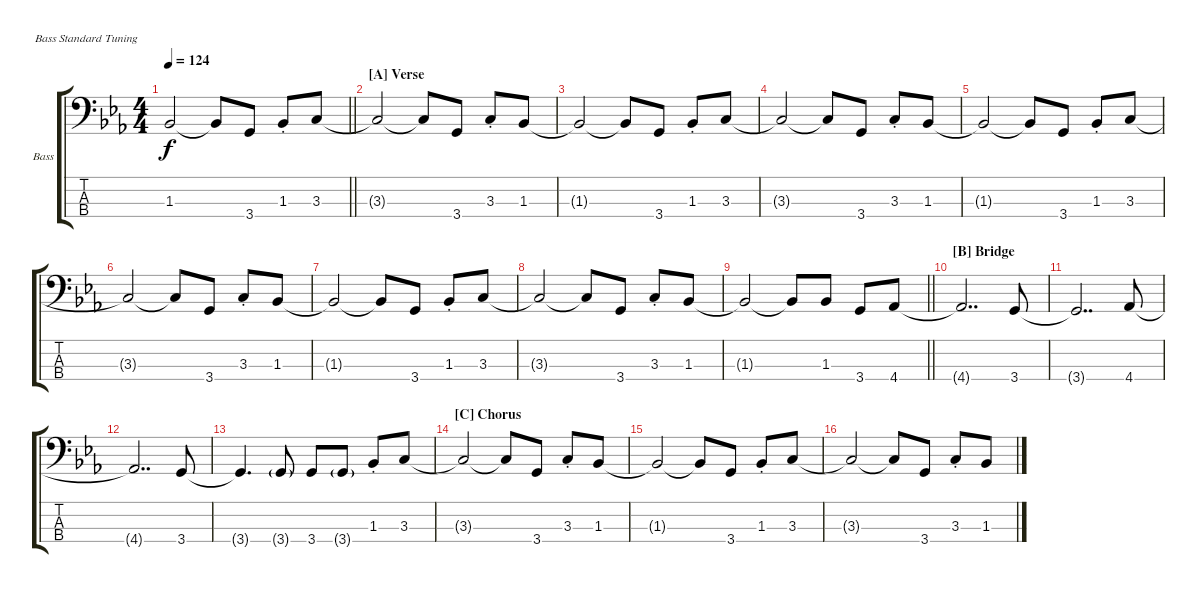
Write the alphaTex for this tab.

\bracketExtendMode groupsimilarinstruments
\firstSystemTrackNameOrientation horizontal
\otherSystemsTrackNameOrientation horizontal
\track ("E-Bass" "Bass") {instrument fretlessbass}
\staff {score tabs}
\tuning (G2 D2 A1 E1)
\ts (4 4)
\tempo 124
\clef f4
\barLineRight lightlight
\ks cminor
1.3{t}.2{dy f} 1.3{t}.8 3.4.8 1.3{st}.8 3.3.8 |
\section ("A" "Verse")
3.3{t}.2 3.3{t}.8 3.4.8 3.3{st}.8 1.3.8 |
1.3{t}.2 1.3{t}.8 3.4.8 1.3{st}.8 3.3.8 |
3.3{t}.2 3.3{t}.8 3.4.8 3.3{st}.8 1.3.8 |
1.3{t}.2 1.3{t}.8 3.4.8 1.3{st}.8 3.3.8 |
3.3{t}.2 3.3{t}.8 3.4.8 3.3{st}.8 1.3.8 |
1.3{t}.2 1.3{t}.8 3.4.8 1.3{st}.8 3.3.8 |
3.3{t}.2 3.3{t}.8 3.4.8 3.3{st}.8 1.3.8 |
\barLineRight lightlight
1.3{t}.2 1.3{t}.8 1.3.8 3.4.8 4.4.8 |
\section ("B" "Bridge")
4.4{t}.2{dd} 3.4.8 |
3.4{t}.2{dd} 4.4.8 |
4.4{t}.2{dd} 3.4.8 |
3.4{t}.4{d} 3.4{g}.8 3.4.8 3.4{g}.8 1.3{st}.8 3.3.8 |
\section ("C" "Chorus")
3.3{t}.2 3.3{t}.8 3.4.8 3.3{st}.8 1.3.8 |
1.3{t}.2 1.3{t}.8 3.4.8 1.3{st}.8 3.3.8 |
3.3{t}.2 3.3{t}.8 3.4.8 3.3{st}.8 1.3.8
